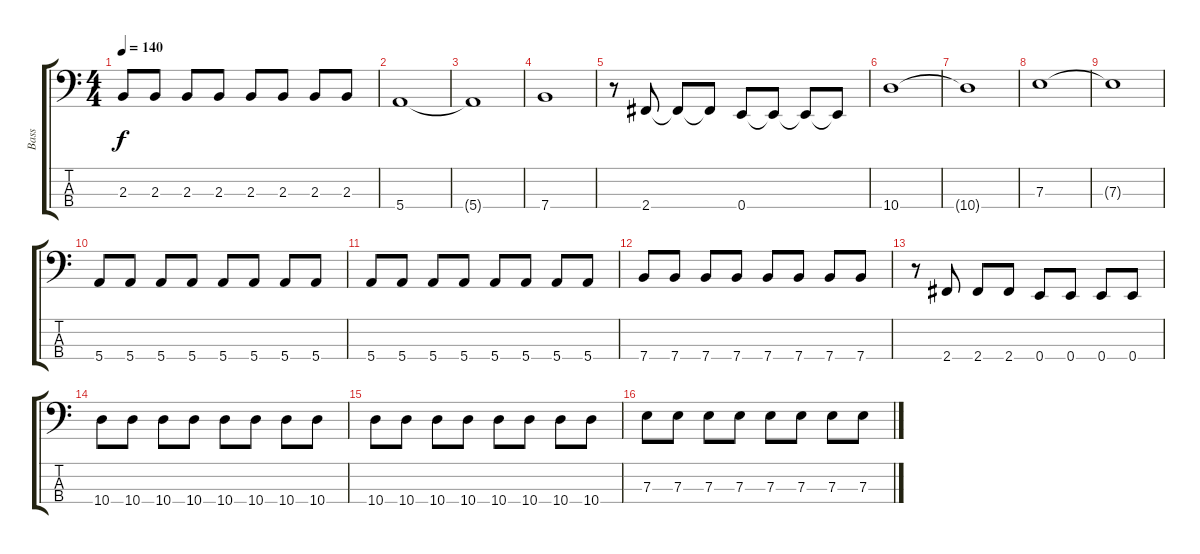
\track ("Bass" "Bass") {instrument electricbassfinger}
\staff {score tabs}
\tuning (G2 D2 A1 E1) {hide}
\ts (4 4)
\tempo 140
\clef f4
\ks c
2.3.8{dy f} 2.3.8 2.3.8 2.3.8 2.3.8 2.3.8 2.3.8 2.3.8 |
5.4.1 |
5.4{t}.1 |
7.4.1 |
r.8 2.4.8 2.4{t}.8 2.4{t}.8 0.4.8 0.4{t}.8 0.4{t}.8 0.4{t}.8 |
10.4.1 |
10.4{t}.1 |
7.3.1 |
7.3{t}.1 |
5.4.8 5.4.8 5.4.8 5.4.8 5.4.8 5.4.8 5.4.8 5.4.8 |
5.4.8 5.4.8 5.4.8 5.4.8 5.4.8 5.4.8 5.4.8 5.4.8 |
7.4.8 7.4.8 7.4.8 7.4.8 7.4.8 7.4.8 7.4.8 7.4.8 |
r.8 2.4.8 2.4.8 2.4.8 0.4.8 0.4.8 0.4.8 0.4.8 |
10.4.8 10.4.8 10.4.8 10.4.8 10.4.8 10.4.8 10.4.8 10.4.8 |
10.4.8 10.4.8 10.4.8 10.4.8 10.4.8 10.4.8 10.4.8 10.4.8 |
7.3.8 7.3.8 7.3.8 7.3.8 7.3.8 7.3.8 7.3.8 7.3.8
